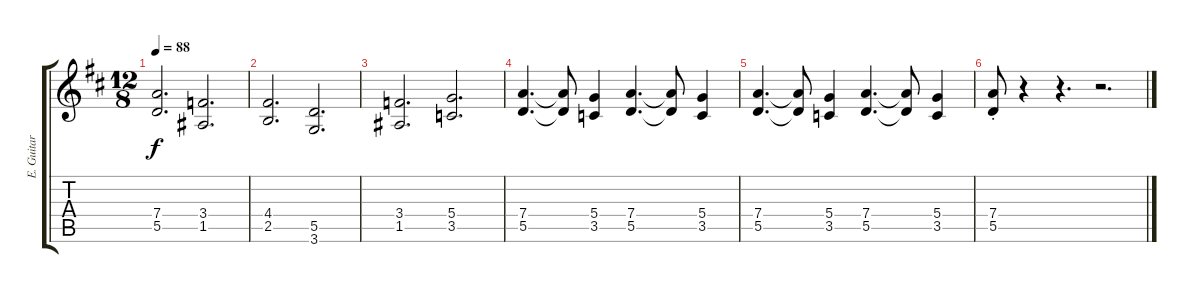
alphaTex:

\track ("E. Guitar" "E. Guitar") {instrument overdrivenguitar}
\staff {score tabs}
\tuning (E4 B3 G3 D3 A2 E2) {hide}
\ts (12 8)
\tempo 88
\clef g2
\ks d
(7.4 5.5).2{d dy f} (3.4 1.5).2{d} |
(4.4 2.5).2{d} (5.5 3.6).2{d} |
(3.4 1.5).2{d} (5.4 3.5).2{d} |
(7.4 5.5).4{d} (7.4{t} 5.5{t}).8 (5.4 3.5).4 (7.4 5.5).4{d} (7.4{t} 5.5{t}).8 (5.4 3.5).4 |
(7.4 5.5).4{d} (7.4{t} 5.5{t}).8 (5.4 3.5).4 (7.4 5.5).4{d} (7.4{t} 5.5{t}).8 (5.4 3.5).4 |
(7.4{st} 5.5{st}).8 r.4 r.4{d} r.2{d}
